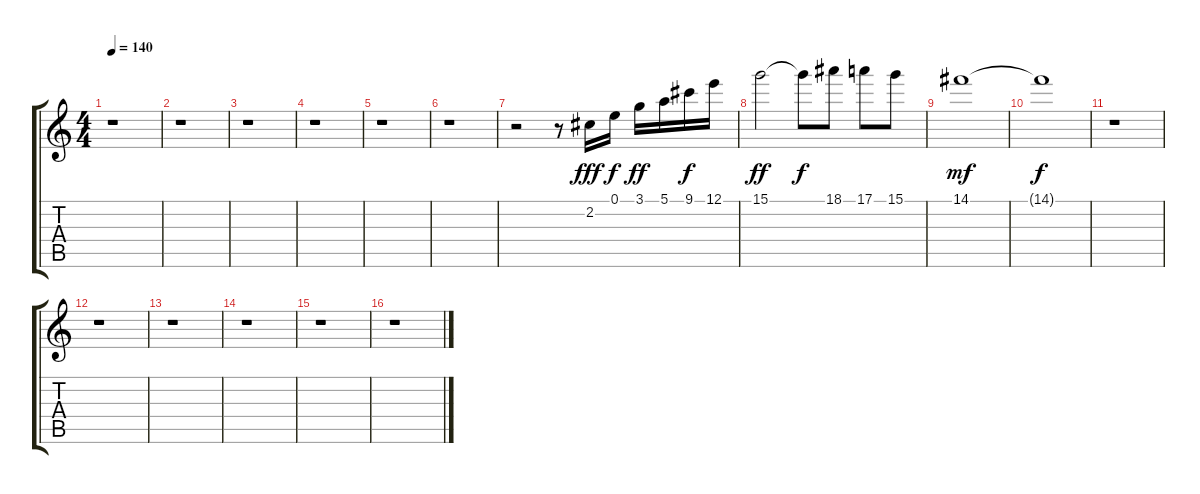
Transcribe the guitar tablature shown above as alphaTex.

\track "" {instrument electricbassfinger}
\staff {score tabs}
\tuning (E4 B3 G3 D3 A2 E2) {hide}
\ts (4 4)
\tempo 140
\clef g2
\ks c
r.1{dy fff} |
r.1 |
r.1 |
r.1 |
r.1 |
r.1 |
r.2 r.8 2.2.16 0.1.16{dy f} 3.1.16{dy ff} 5.1.16 9.1.16{dy f} 12.1.16 |
15.1.2{dy ff} 15.1{t}.8{dy f} 18.1.8 17.1.8 15.1.8 |
14.1.1{dy mf} |
14.1{t}.1{dy f} |
r.1 |
r.1 |
r.1 |
r.1 |
r.1 |
r.1
